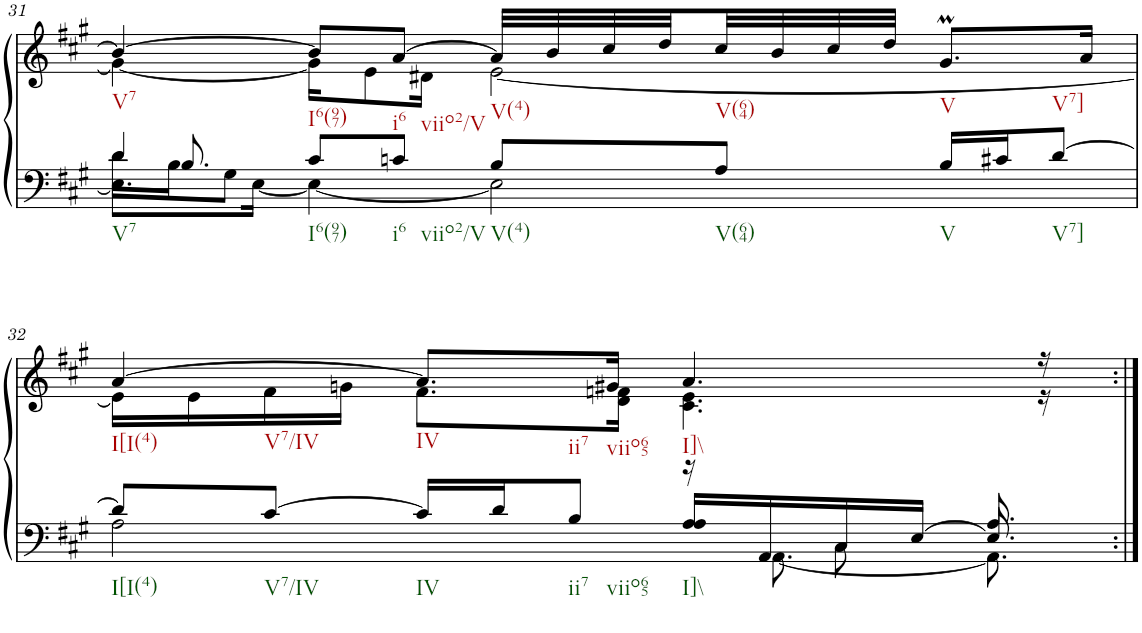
**kern	**kern
*part1	*part1
*staff2	*staff1
*I"unbenannt1	*
!!LO:PB:g=z
*clefF4	*clefG2
*k[f#c#g#]	*k[f#c#g#]
*M4/4	*M4/4
=31	=31
*^	*^
*	*^	*	*
*	*	*^	*	*
4d/	8.E\L]	16ryy	16d\LL	4b/_	4g#\_
.	.	8.B/	16B\J	.	.
.	.	.	8G#\J	.	.
.	[16E\Jk	.	.	.	.
8c#/L	4E\_	2.ryy	2.ryy	8b/L]	16g#\KL]
.	.	.	.	.	8e\
8cn/J	.	.	.	[8a/J	.
.	.	.	.	.	16d#X\Jk
8B/L	2E\]	.	.	32a/LLL]	[2e\
.	.	.	.	32b/	.
.	.	.	.	32cc#/	.
.	.	.	.	32dd/	.
8A/J	.	.	.	32cc#/	.
.	.	.	.	32b/	.
.	.	.	.	32cc#/	.
.	.	.	.	32dd/JJJ	.
16B/LL	.	.	.	8.g#m/L	.
16c#X/J	.	.	.	.	.
[8d/J	.	.	.	.	.
.	.	.	.	16a/Jk	.
!!LO:LB:g=z	!!
=32	=32	=32	=32	=32	=32
8d/L]	2A\	2ryy	8ryy	[4a/	16e\LL]
.	.	.	.	.	16e\
*	*	*v	*v	*	*
[8c#/J	.	.	.	16f#\
.	.	.	.	16gn\JJ
16c#/LL]	.	.	8.a/L]	8.f#\L
16d/J	.	.	.	.
8B/J	.	.	.	.
.	.	.	16g#X/Jk	16d\ 16fn\Jk
4A/	16r	16A/LL	4.a/	4.c#\ 4.e\
.	[8.AA\	16AA/	.	.
*	*	*^	*	*
.	.	16C#/	8C#\	.	.
.	.	[16E/JJ	.	.	.
8.A/	8.AA\]	8.E/]	8.ryy	.	.
.	.	.	.	16r	16r
*v	*v	*v	*v	*	*
*	*v	*v
=:|!	=:|!
*-	*-
